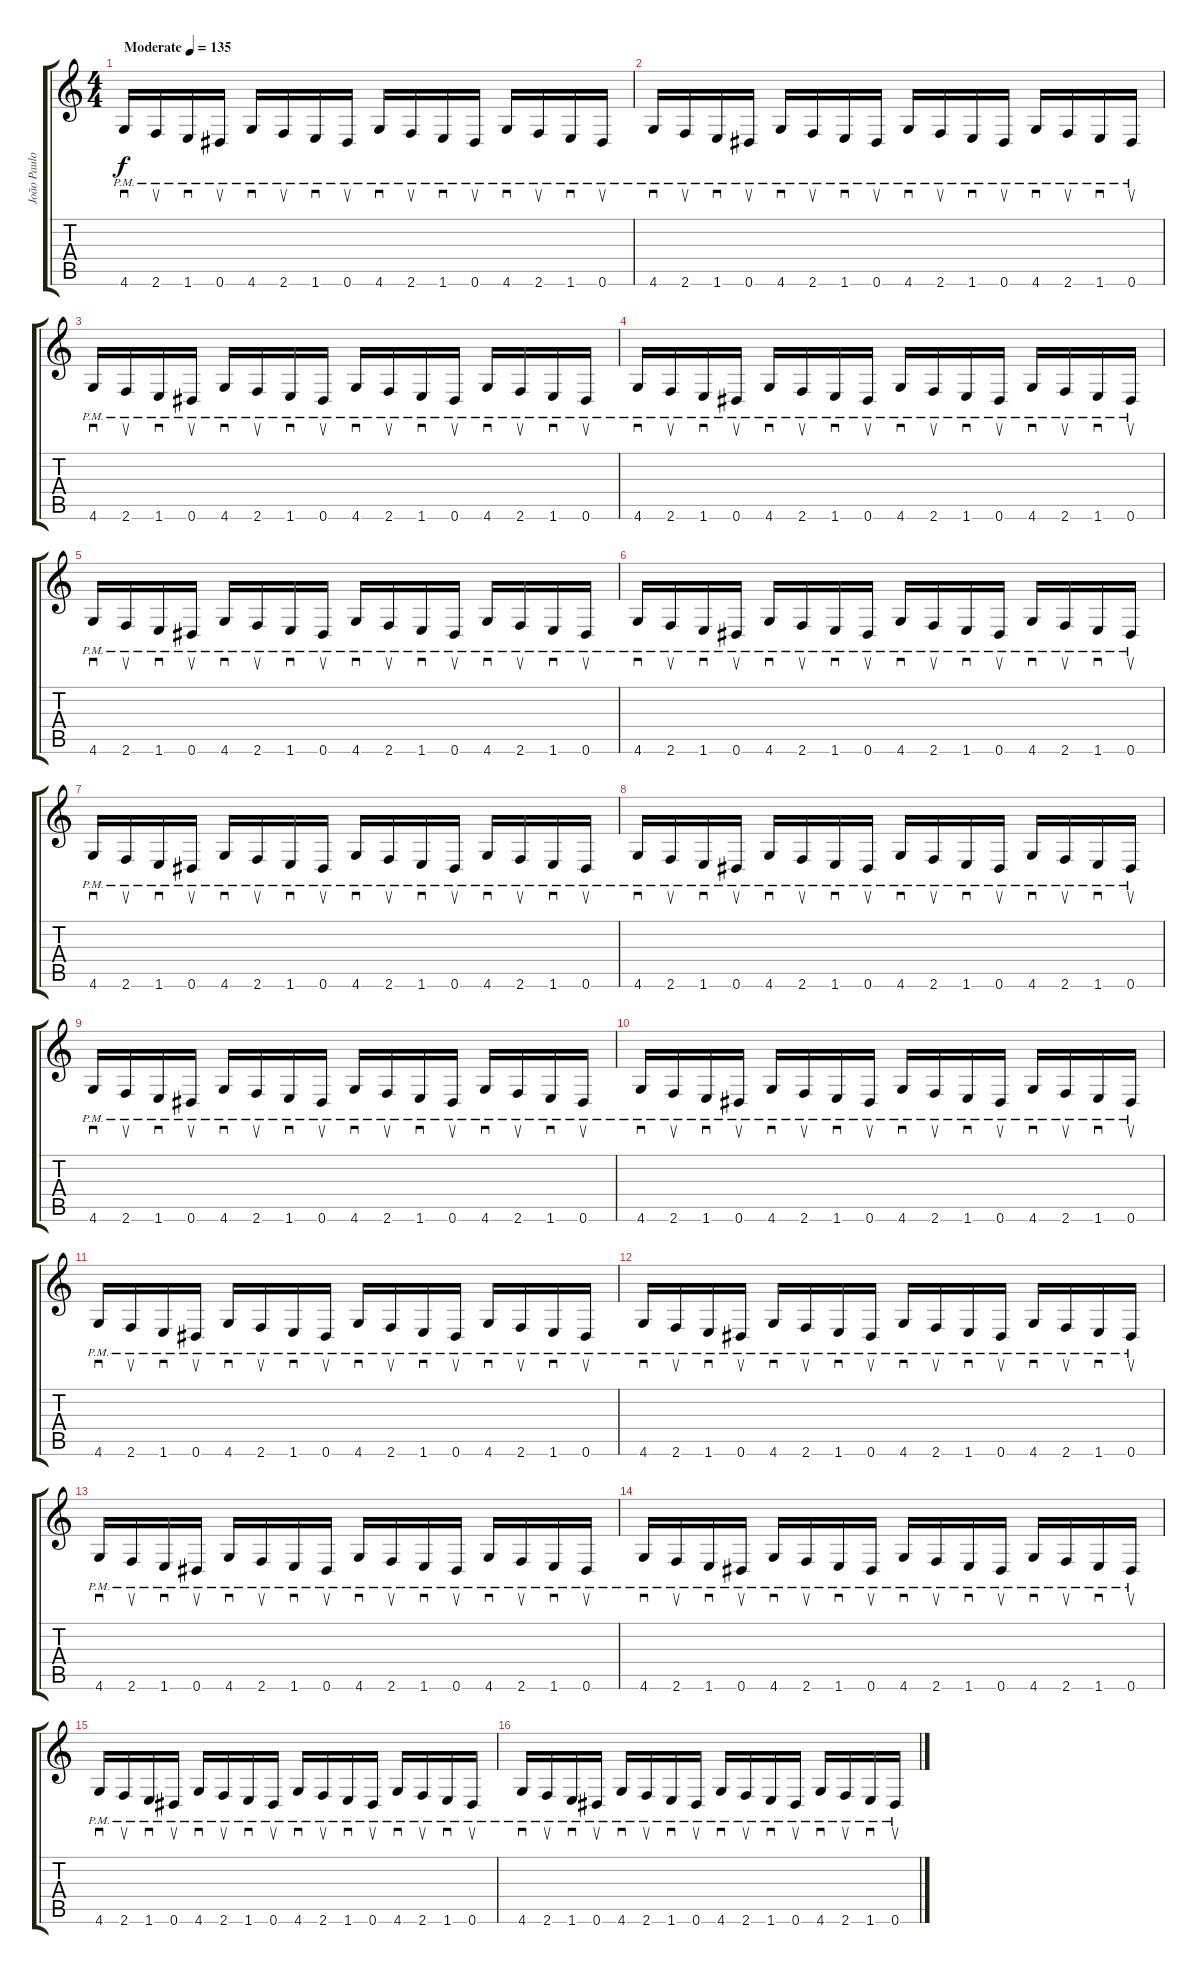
\track ("João Paulo" "João Paulo") {instrument overdrivenguitar}
\staff {score tabs}
\tuning (Eb4 Bb3 Gb3 Db3 Ab2 Eb2) {hide}
\ts (4 4)
\tempo (135 "Moderate")
\clef g2
\ks c
4.6{pm}.16{sd dy f instrument overdrivenguitar} 2.6{pm}.16{su} 1.6{pm}.16{sd} 0.6{pm}.16{su} 4.6{pm}.16{sd} 2.6{pm}.16{su} 1.6{pm}.16{sd} 0.6{pm}.16{su} 4.6{pm}.16{sd} 2.6{pm}.16{su} 1.6{pm}.16{sd} 0.6{pm}.16{su} 4.6{pm}.16{sd} 2.6{pm}.16{su} 1.6{pm}.16{sd} 0.6{pm}.16{su} |
4.6{pm}.16{sd} 2.6{pm}.16{su} 1.6{pm}.16{sd} 0.6{pm}.16{su} 4.6{pm}.16{sd} 2.6{pm}.16{su} 1.6{pm}.16{sd} 0.6{pm}.16{su} 4.6{pm}.16{sd} 2.6{pm}.16{su} 1.6{pm}.16{sd} 0.6{pm}.16{su} 4.6{pm}.16{sd} 2.6{pm}.16{su} 1.6{pm}.16{sd} 0.6{pm}.16{su} |
4.6{pm}.16{sd} 2.6{pm}.16{su} 1.6{pm}.16{sd} 0.6{pm}.16{su} 4.6{pm}.16{sd} 2.6{pm}.16{su} 1.6{pm}.16{sd} 0.6{pm}.16{su} 4.6{pm}.16{sd} 2.6{pm}.16{su} 1.6{pm}.16{sd} 0.6{pm}.16{su} 4.6{pm}.16{sd} 2.6{pm}.16{su} 1.6{pm}.16{sd} 0.6{pm}.16{su} |
4.6{pm}.16{sd} 2.6{pm}.16{su} 1.6{pm}.16{sd} 0.6{pm}.16{su} 4.6{pm}.16{sd} 2.6{pm}.16{su} 1.6{pm}.16{sd} 0.6{pm}.16{su} 4.6{pm}.16{sd} 2.6{pm}.16{su} 1.6{pm}.16{sd} 0.6{pm}.16{su} 4.6{pm}.16{sd} 2.6{pm}.16{su} 1.6{pm}.16{sd} 0.6{pm}.16{su} |
4.6{pm}.16{sd} 2.6{pm}.16{su} 1.6{pm}.16{sd} 0.6{pm}.16{su} 4.6{pm}.16{sd} 2.6{pm}.16{su} 1.6{pm}.16{sd} 0.6{pm}.16{su} 4.6{pm}.16{sd} 2.6{pm}.16{su} 1.6{pm}.16{sd} 0.6{pm}.16{su} 4.6{pm}.16{sd} 2.6{pm}.16{su} 1.6{pm}.16{sd} 0.6{pm}.16{su} |
4.6{pm}.16{sd} 2.6{pm}.16{su} 1.6{pm}.16{sd} 0.6{pm}.16{su} 4.6{pm}.16{sd} 2.6{pm}.16{su} 1.6{pm}.16{sd} 0.6{pm}.16{su} 4.6{pm}.16{sd} 2.6{pm}.16{su} 1.6{pm}.16{sd} 0.6{pm}.16{su} 4.6{pm}.16{sd} 2.6{pm}.16{su} 1.6{pm}.16{sd} 0.6{pm}.16{su} |
4.6{pm}.16{sd} 2.6{pm}.16{su} 1.6{pm}.16{sd} 0.6{pm}.16{su} 4.6{pm}.16{sd} 2.6{pm}.16{su} 1.6{pm}.16{sd} 0.6{pm}.16{su} 4.6{pm}.16{sd} 2.6{pm}.16{su} 1.6{pm}.16{sd} 0.6{pm}.16{su} 4.6{pm}.16{sd} 2.6{pm}.16{su} 1.6{pm}.16{sd} 0.6{pm}.16{su} |
4.6{pm}.16{sd} 2.6{pm}.16{su} 1.6{pm}.16{sd} 0.6{pm}.16{su} 4.6{pm}.16{sd} 2.6{pm}.16{su} 1.6{pm}.16{sd} 0.6{pm}.16{su} 4.6{pm}.16{sd} 2.6{pm}.16{su} 1.6{pm}.16{sd} 0.6{pm}.16{su} 4.6{pm}.16{sd} 2.6{pm}.16{su} 1.6{pm}.16{sd} 0.6{pm}.16{su} |
4.6{pm}.16{sd} 2.6{pm}.16{su} 1.6{pm}.16{sd} 0.6{pm}.16{su} 4.6{pm}.16{sd} 2.6{pm}.16{su} 1.6{pm}.16{sd} 0.6{pm}.16{su} 4.6{pm}.16{sd} 2.6{pm}.16{su} 1.6{pm}.16{sd} 0.6{pm}.16{su} 4.6{pm}.16{sd} 2.6{pm}.16{su} 1.6{pm}.16{sd} 0.6{pm}.16{su} |
4.6{pm}.16{sd} 2.6{pm}.16{su} 1.6{pm}.16{sd} 0.6{pm}.16{su} 4.6{pm}.16{sd} 2.6{pm}.16{su} 1.6{pm}.16{sd} 0.6{pm}.16{su} 4.6{pm}.16{sd} 2.6{pm}.16{su} 1.6{pm}.16{sd} 0.6{pm}.16{su} 4.6{pm}.16{sd} 2.6{pm}.16{su} 1.6{pm}.16{sd} 0.6{pm}.16{su} |
4.6{pm}.16{sd} 2.6{pm}.16{su} 1.6{pm}.16{sd} 0.6{pm}.16{su} 4.6{pm}.16{sd} 2.6{pm}.16{su} 1.6{pm}.16{sd} 0.6{pm}.16{su} 4.6{pm}.16{sd} 2.6{pm}.16{su} 1.6{pm}.16{sd} 0.6{pm}.16{su} 4.6{pm}.16{sd} 2.6{pm}.16{su} 1.6{pm}.16{sd} 0.6{pm}.16{su} |
4.6{pm}.16{sd} 2.6{pm}.16{su} 1.6{pm}.16{sd} 0.6{pm}.16{su} 4.6{pm}.16{sd} 2.6{pm}.16{su} 1.6{pm}.16{sd} 0.6{pm}.16{su} 4.6{pm}.16{sd} 2.6{pm}.16{su} 1.6{pm}.16{sd} 0.6{pm}.16{su} 4.6{pm}.16{sd} 2.6{pm}.16{su} 1.6{pm}.16{sd} 0.6{pm}.16{su} |
4.6{pm}.16{sd} 2.6{pm}.16{su} 1.6{pm}.16{sd} 0.6{pm}.16{su} 4.6{pm}.16{sd} 2.6{pm}.16{su} 1.6{pm}.16{sd} 0.6{pm}.16{su} 4.6{pm}.16{sd} 2.6{pm}.16{su} 1.6{pm}.16{sd} 0.6{pm}.16{su} 4.6{pm}.16{sd} 2.6{pm}.16{su} 1.6{pm}.16{sd} 0.6{pm}.16{su} |
4.6{pm}.16{sd} 2.6{pm}.16{su} 1.6{pm}.16{sd} 0.6{pm}.16{su} 4.6{pm}.16{sd} 2.6{pm}.16{su} 1.6{pm}.16{sd} 0.6{pm}.16{su} 4.6{pm}.16{sd} 2.6{pm}.16{su} 1.6{pm}.16{sd} 0.6{pm}.16{su} 4.6{pm}.16{sd} 2.6{pm}.16{su} 1.6{pm}.16{sd} 0.6{pm}.16{su} |
4.6{pm}.16{sd} 2.6{pm}.16{su} 1.6{pm}.16{sd} 0.6{pm}.16{su} 4.6{pm}.16{sd} 2.6{pm}.16{su} 1.6{pm}.16{sd} 0.6{pm}.16{su} 4.6{pm}.16{sd} 2.6{pm}.16{su} 1.6{pm}.16{sd} 0.6{pm}.16{su} 4.6{pm}.16{sd} 2.6{pm}.16{su} 1.6{pm}.16{sd} 0.6{pm}.16{su} |
4.6{pm}.16{sd} 2.6{pm}.16{su} 1.6{pm}.16{sd} 0.6{pm}.16{su} 4.6{pm}.16{sd} 2.6{pm}.16{su} 1.6{pm}.16{sd} 0.6{pm}.16{su} 4.6{pm}.16{sd} 2.6{pm}.16{su} 1.6{pm}.16{sd} 0.6{pm}.16{su} 4.6{pm}.16{sd} 2.6{pm}.16{su} 1.6{pm}.16{sd} 0.6{pm}.16{su}
